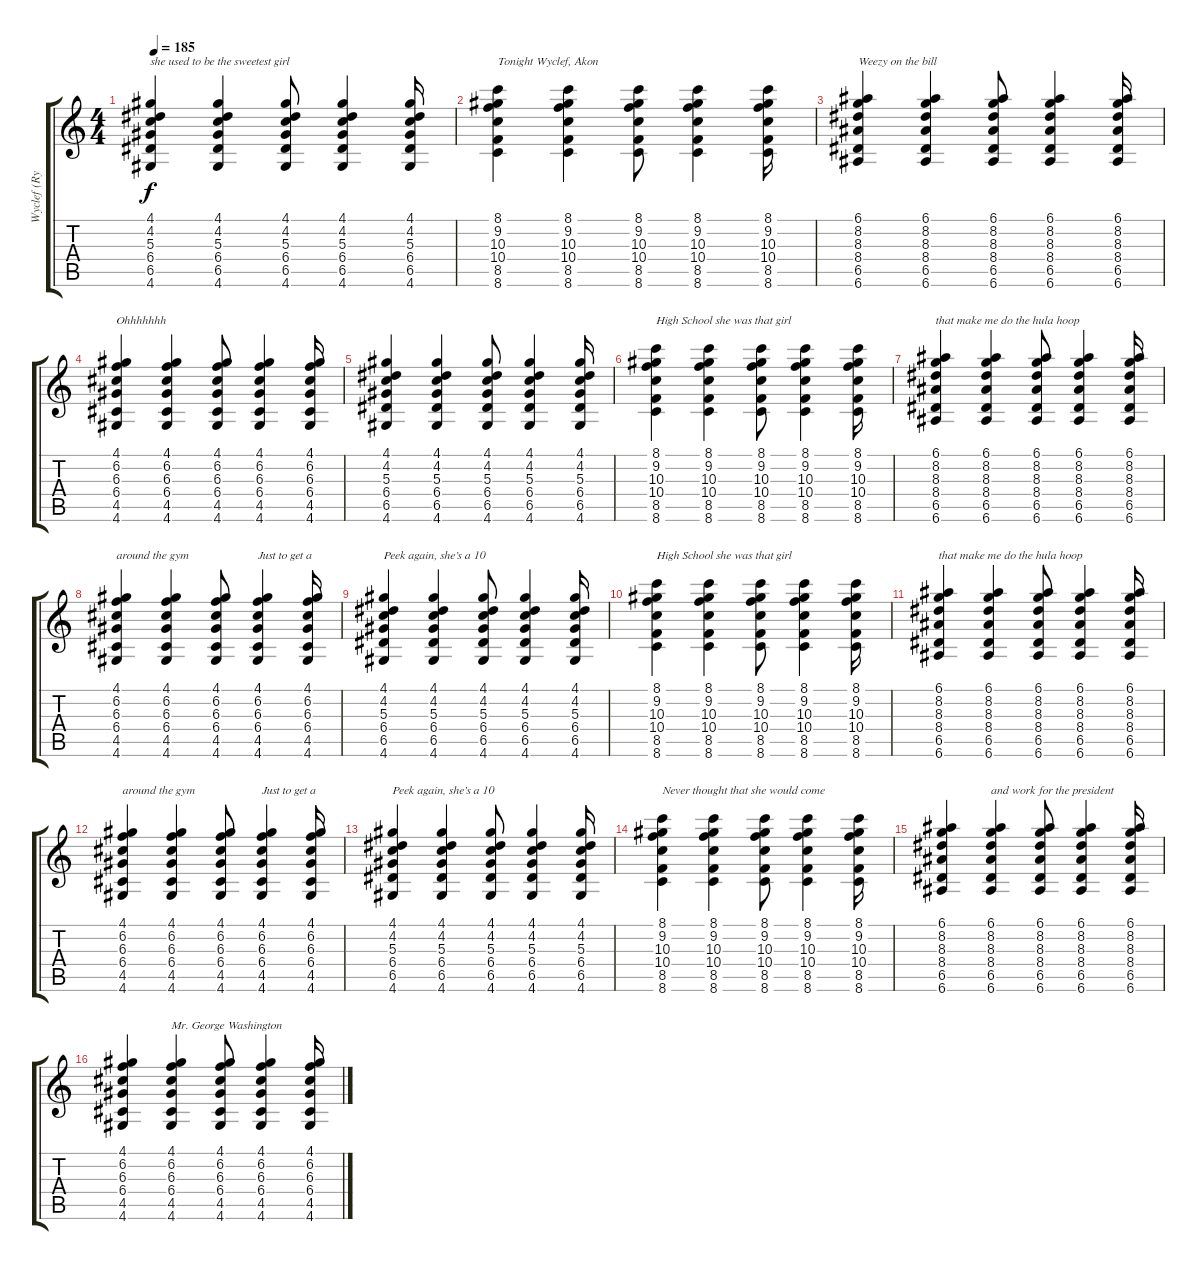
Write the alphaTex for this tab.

\track ("Wyclef (Rythm)" "Wyclef (Ry") {instrument acousticguitarsteel}
\staff {score tabs}
\tuning (E4 B3 G3 D3 A2 E2) {hide}
\ts (4 4)
\tempo 185
\clef g2
\ks c
(4.1 4.2 5.3 6.4 6.5 4.6).4{txt "she used to be the sweetest girl" dy f} (4.1 4.2 5.3 6.4 6.5 4.6).4 (4.1 4.2 5.3 6.4 6.5 4.6).8 (4.1 4.2 5.3 6.4 6.5 4.6).4 (4.1 4.2 5.3 6.4 6.5 4.6).16 |
(8.1 9.2 10.3 10.4 8.5 8.6).4{txt "Tonight Wyclef, Akon"} (8.1 9.2 10.3 10.4 8.5 8.6).4 (8.1 9.2 10.3 10.4 8.5 8.6).8 (8.1 9.2 10.3 10.4 8.5 8.6).4 (8.1 9.2 10.3 10.4 8.5 8.6).16 |
(6.1 8.2 8.3 8.4 6.5 6.6).4{txt "Weezy on the bill"} (6.1 8.2 8.3 8.4 6.5 6.6).4 (6.1 8.2 8.3 8.4 6.5 6.6).8 (6.1 8.2 8.3 8.4 6.5 6.6).4 (6.1 8.2 8.3 8.4 6.5 6.6).16 |
(4.1 6.2 6.3 6.4 4.5 4.6).4{txt "Ohhhhhhh"} (4.1 6.2 6.3 6.4 4.5 4.6).4 (4.1 6.2 6.3 6.4 4.5 4.6).8 (4.1 6.2 6.3 6.4 4.5 4.6).4 (4.1 6.2 6.3 6.4 4.5 4.6).16 |
(4.1 4.2 5.3 6.4 6.5 4.6).4 (4.1 4.2 5.3 6.4 6.5 4.6).4 (4.1 4.2 5.3 6.4 6.5 4.6).8 (4.1 4.2 5.3 6.4 6.5 4.6).4 (4.1 4.2 5.3 6.4 6.5 4.6).16 |
(8.1 9.2 10.3 10.4 8.5 8.6).4{txt "High School she was that girl"} (8.1 9.2 10.3 10.4 8.5 8.6).4 (8.1 9.2 10.3 10.4 8.5 8.6).8 (8.1 9.2 10.3 10.4 8.5 8.6).4 (8.1 9.2 10.3 10.4 8.5 8.6).16 |
(6.1 8.2 8.3 8.4 6.5 6.6).4{txt "that make me do the hula hoop"} (6.1 8.2 8.3 8.4 6.5 6.6).4 (6.1 8.2 8.3 8.4 6.5 6.6).8 (6.1 8.2 8.3 8.4 6.5 6.6).4 (6.1 8.2 8.3 8.4 6.5 6.6).16 |
(4.1 6.2 6.3 6.4 4.5 4.6).4{txt "around the gym"} (4.1 6.2 6.3 6.4 4.5 4.6).4 (4.1 6.2 6.3 6.4 4.5 4.6).8 (4.1 6.2 6.3 6.4 4.5 4.6).4{txt "Just to get a "} (4.1 6.2 6.3 6.4 4.5 4.6).16 |
(4.1 4.2 5.3 6.4 6.5 4.6).4{txt "Peek again, she’s a 10"} (4.1 4.2 5.3 6.4 6.5 4.6).4 (4.1 4.2 5.3 6.4 6.5 4.6).8 (4.1 4.2 5.3 6.4 6.5 4.6).4 (4.1 4.2 5.3 6.4 6.5 4.6).16 |
(8.1 9.2 10.3 10.4 8.5 8.6).4{txt "High School she was that girl"} (8.1 9.2 10.3 10.4 8.5 8.6).4 (8.1 9.2 10.3 10.4 8.5 8.6).8 (8.1 9.2 10.3 10.4 8.5 8.6).4 (8.1 9.2 10.3 10.4 8.5 8.6).16 |
(6.1 8.2 8.3 8.4 6.5 6.6).4{txt "that make me do the hula hoop"} (6.1 8.2 8.3 8.4 6.5 6.6).4 (6.1 8.2 8.3 8.4 6.5 6.6).8 (6.1 8.2 8.3 8.4 6.5 6.6).4 (6.1 8.2 8.3 8.4 6.5 6.6).16 |
(4.1 6.2 6.3 6.4 4.5 4.6).4{txt "around the gym"} (4.1 6.2 6.3 6.4 4.5 4.6).4 (4.1 6.2 6.3 6.4 4.5 4.6).8 (4.1 6.2 6.3 6.4 4.5 4.6).4{txt "Just to get a "} (4.1 6.2 6.3 6.4 4.5 4.6).16 |
(4.1 4.2 5.3 6.4 6.5 4.6).4{txt "Peek again, she’s a 10"} (4.1 4.2 5.3 6.4 6.5 4.6).4 (4.1 4.2 5.3 6.4 6.5 4.6).8 (4.1 4.2 5.3 6.4 6.5 4.6).4 (4.1 4.2 5.3 6.4 6.5 4.6).16 |
(8.1 9.2 10.3 10.4 8.5 8.6).4{txt "Never thought that she would come"} (8.1 9.2 10.3 10.4 8.5 8.6).4 (8.1 9.2 10.3 10.4 8.5 8.6).8 (8.1 9.2 10.3 10.4 8.5 8.6).4 (8.1 9.2 10.3 10.4 8.5 8.6).16 |
(6.1 8.2 8.3 8.4 6.5 6.6).4 (6.1 8.2 8.3 8.4 6.5 6.6).4{txt "and work for the president"} (6.1 8.2 8.3 8.4 6.5 6.6).8 (6.1 8.2 8.3 8.4 6.5 6.6).4 (6.1 8.2 8.3 8.4 6.5 6.6).16 |
(4.1 6.2 6.3 6.4 4.5 4.6).4 (4.1 6.2 6.3 6.4 4.5 4.6).4{txt "Mr. George Washington"} (4.1 6.2 6.3 6.4 4.5 4.6).8 (4.1 6.2 6.3 6.4 4.5 4.6).4 (4.1 6.2 6.3 6.4 4.5 4.6).16
